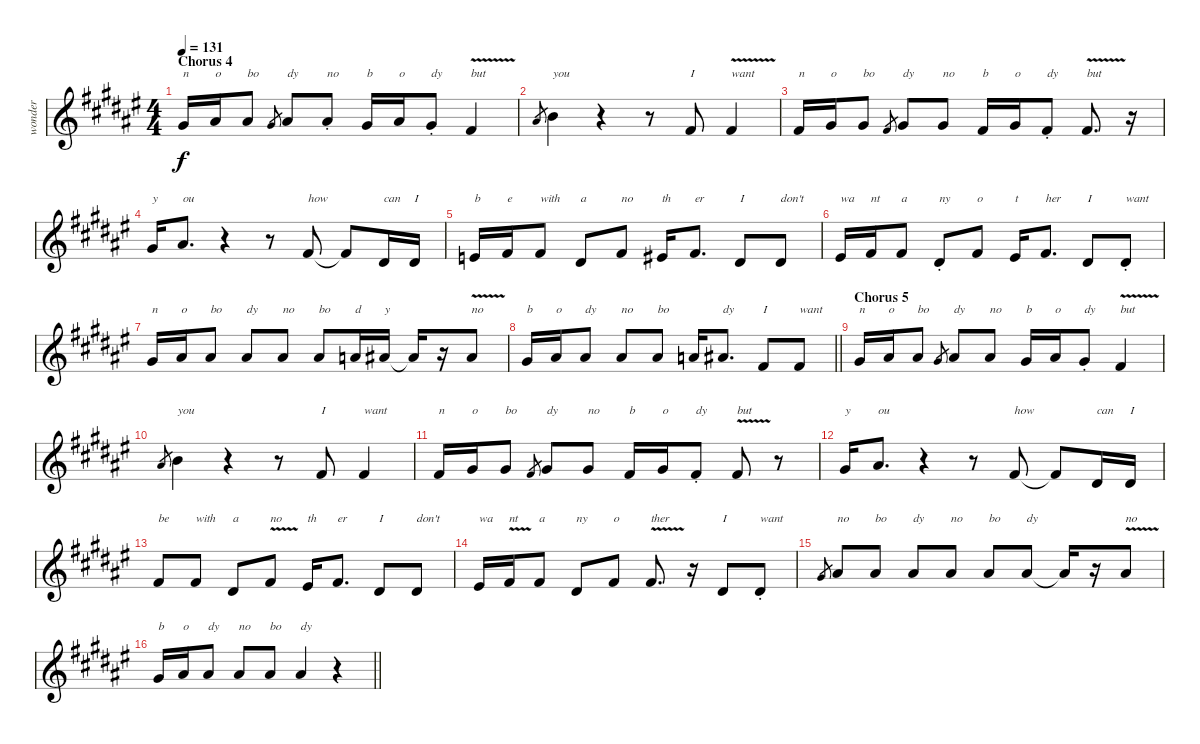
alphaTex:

\track ("wonder" "wonder") {instrument lead2sawtooth}
\staff {score}
\tuning (E4 B3 G3 D3 A2 E2) {hide}
\ts (4 4)
\section ("" "Chorus 4")
\tempo 131
\clef g2
\ks f#
4.1.16{txt "n" dy f} 6.1.16{txt "o"} 6.1.8{txt "bo"} 4.1.8{gr} 6.1.8{txt "dy"} 6.1{st}.8{txt "no"} 4.1.16{txt "b"} 6.1.16{txt "o"} 4.1{st}.8{txt "dy"} 2.1{v}.4{txt "but"} |
6.1.8{gr} 7.1.4{txt "you"} r.4 r.8 2.1.8{txt "I"} 2.1{v}.4{txt "want"} |
2.1.16{txt "n"} 4.1.16{txt "o"} 4.1.8{txt "bo"} 2.1.8{gr} 4.1.8{txt "dy"} 4.1.8{txt "no"} 2.1.16{txt "b"} 4.1.16{txt "o"} 2.1{st}.8{txt "dy"} 2.1{v}.8{d txt "but"} r.16 |
4.1.16{txt "y"} 6.1.8{d txt "ou"} r.4 r.8 2.1.8{txt "how"} 2.1{t}.8 4.2.16{txt "can"} 4.2.16{txt "I"} |
0.1.16{txt "b"} 2.1.16{txt "e"} 2.1.8{txt "with"} 4.2.8{txt "a"} 2.1.8{txt "no"} 1.1.16{txt "th"} 2.1.8{d txt "er"} 4.2.8{txt "I"} 4.2.8{txt "don't"} |
1.1.16{txt "wa"} 2.1.16{txt "nt"} 2.1.8{txt "a"} 4.2{st}.8{txt "ny"} 2.1.8{txt "o"} 1.1.16{txt "t"} 2.1.8{d txt "her"} 4.2.8{txt "I"} 4.2{st}.8{txt "want"} |
4.1.16{txt "n"} 6.1.16{txt "o"} 6.1.8{txt "bo"} 6.1.8{txt "dy"} 6.1.8{txt "no"} 6.1.8{txt "bo"} 5.1.16{txt "d"} 6.1.16{txt "y"} 6.1{t}.16 r.16 6.1{v}.8{txt "no"} |
\barLineRight lightlight
4.1.16{txt "b"} 6.1.16{txt "o"} 6.1.8{txt "dy"} 6.1.8{txt "no"} 6.1.8{txt "bo"} 5.1.16 6.1.8{d txt "dy"} 2.1.8{txt "I"} 2.1.8{txt "want"} |
\section ("" "Chorus 5")
4.1.16{txt "n"} 6.1.16{txt "o"} 6.1.8{txt "bo"} 4.1.8{gr} 6.1.8{txt "dy"} 6.1.8{txt "no"} 4.1.16{txt "b"} 6.1.16{txt "o"} 4.1{st}.8{txt "dy"} 2.1{v}.4{txt "but"} |
6.1.8{gr} 7.1.4{txt "you"} r.4 r.8 2.1.8{txt "I"} 2.1.4{txt "want"} |
2.1.16{txt "n"} 4.1.16{txt "o"} 4.1.8{txt "bo"} 2.1.8{gr} 4.1.8{txt "dy"} 4.1.8{txt "no"} 2.1.16{txt "b"} 4.1.16{txt "o"} 2.1{st}.8{txt "dy"} 2.1{v}.8{txt "but"} r.8 |
4.1.16{txt "y"} 6.1.8{d txt "ou"} r.4 r.8 2.1.8{txt "how"} 2.1{t}.8 4.2.16{txt "can"} 4.2.16{txt "I"} |
2.1.8{txt "be"} 2.1.8{txt "with"} 4.2.8{txt "a"} 2.1{v}.8{txt "no"} 1.1.16{txt "th"} 2.1.8{d txt "er"} 4.2.8{txt "I"} 4.2.8{txt "don't"} |
1.1.16{txt "wa"} 2.1{v}.16{txt "nt"} 2.1.8{txt "a"} 4.2.8{txt "ny"} 2.1.8{txt "o"} 2.1{v}.8{d txt "ther"} r.16 4.2.8{txt "I"} 4.2{st}.8{txt "want"} |
4.1.8{gr} 6.1.8{txt "no"} 6.1.8{txt "bo"} 6.1.8{txt "dy"} 6.1.8{txt "no"} 6.1.8{txt "bo"} 6.1.8{txt "dy"} 6.1{t}.16 r.16 6.1{v}.8{txt "no"} |
\barLineRight lightlight
4.1.16{txt "b"} 6.1.16{txt "o"} 6.1.8{txt "dy"} 6.1.8{txt "no"} 6.1.8{txt "bo"} 6.1.4{txt "dy"} r.4
